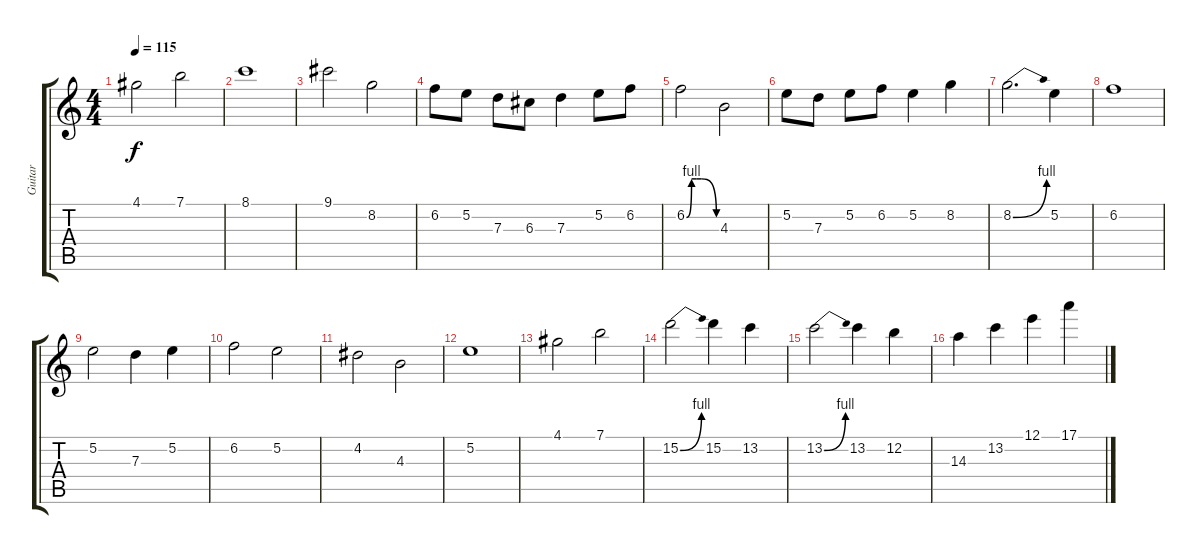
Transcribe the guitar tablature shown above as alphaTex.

\track ("Guitar" "Guitar") {instrument overdrivenguitar}
\staff {score tabs}
\tuning (E4 B3 G3 D3 A2 E2) {hide}
\ts (4 4)
\tempo 115
\clef g2
\ks c
4.1.2{dy f} 7.1.2 |
8.1.1 |
9.1.2 8.2.2 |
6.2.8 5.2.8 7.3.8 6.3.8 7.3.4 5.2.8 6.2.8 |
6.2{be (custom 0 0 10 4 20 4 30 4 60 0)}.2 4.3.2 |
5.2.8 7.3.8 5.2.8 6.2.8 5.2.4 8.2.4 |
8.2{be (bend 0 0 60 4)}.2{d} 5.2.4 |
6.2.1 |
5.2.2 7.3.4 5.2.4 |
6.2.2 5.2.2 |
4.2.2 4.3.2 |
5.2.1 |
4.1.2 7.1.2 |
15.2{be (bend 0 0 60 4)}.2 15.2.4 13.2.4 |
13.2{be (bend 0 0 60 4)}.2 13.2.4 12.2.4 |
14.3.4 13.2.4 12.1.4 17.1.4
